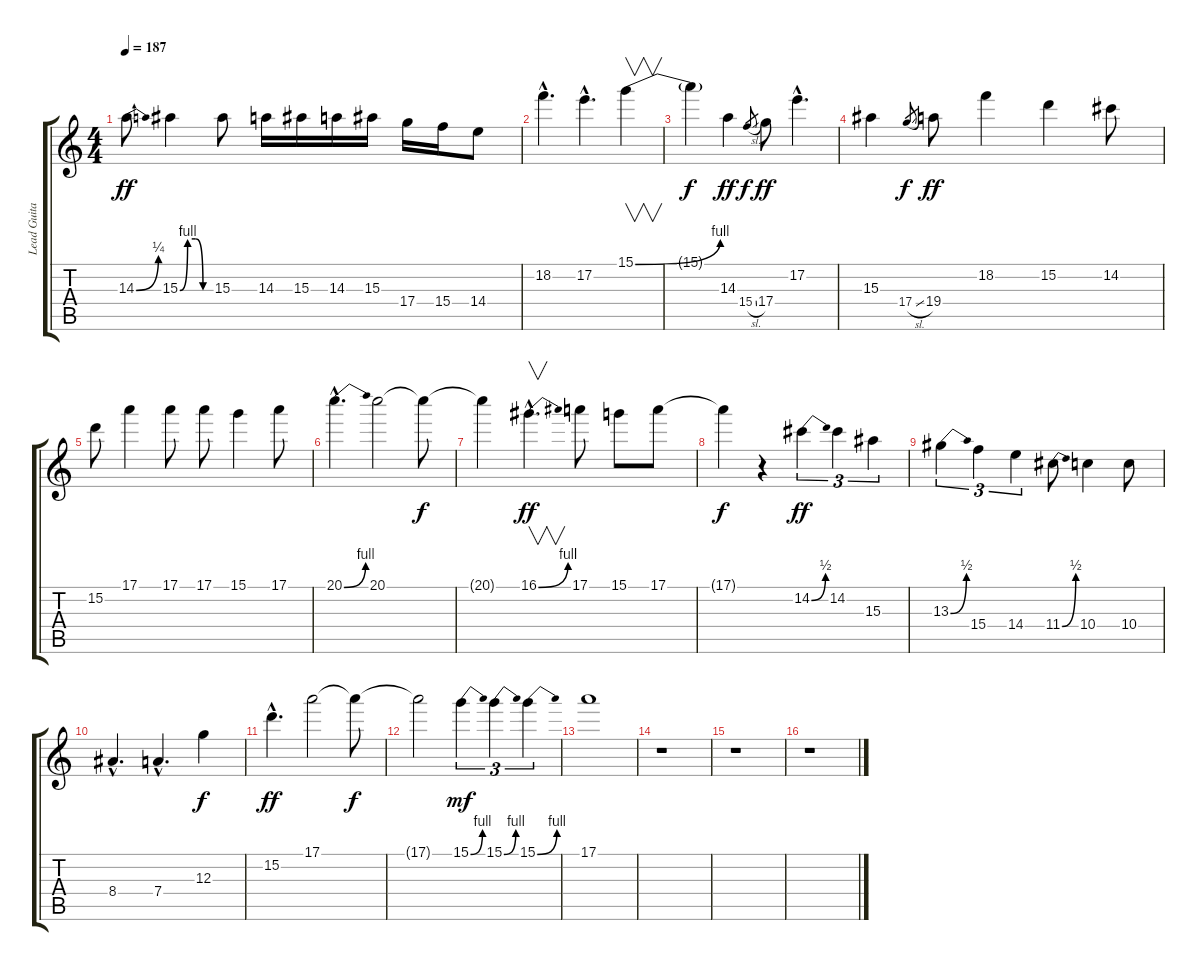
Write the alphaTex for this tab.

\track ("Lead Guitar" "Lead Guita") {instrument distortionguitar}
\staff {score tabs}
\tuning (E4 B3 G3 D3 A2 E2) {hide}
\ts (4 4)
\tempo 187
\clef g2
\ks c
14.3{be (bend 0 0 60 1)}.8{dy ff} 15.3{be (custom 0 0 15 4 30 4 45 0 60 0)}.4 15.3.8 14.3.16 15.3.16 14.3.16 15.3.16 17.4.16 15.4.16 14.4.8 |
18.2{hac}.4{d} 17.2{hac}.4{d} 15.1{be (bend 0 0 60 4)}.4{v} |
15.1{t}.4{dy f} 14.3.4{dy ff} 15.4{sl}.8{gr dy f} 17.4.8{dy ff} 17.2{hac}.4{d} |
15.3.4 17.4{sl}.8{gr dy f} 19.4.8{dy ff} 18.2.4 15.2.4 14.2.8 |
15.2.8 17.1.4 17.1.8 17.1.8 15.1.4 17.1.8 |
20.1{be (bend 0 0 60 4) hac}.4{d} 20.1.2 20.1{t}.8{dy f} |
20.1{t}.4 16.1{be (bend 0 0 60 4) hac}.4{v d dy ff} 17.1.8 15.1.8 17.1.8 |
17.1{t}.4{dy f} r.4 14.2{be (bend 0 0 60 2)}.4{tu (3 2) dy ff} 14.2.4{tu (3 2)} 15.3.4{tu (3 2)} |
13.3{be (bend 0 0 60 2)}.4{tu (3 2)} 15.4.4{tu (3 2)} 14.4.4{tu (3 2)} 11.4{be (bend 0 0 60 2)}.8 10.4.4 10.4.8 |
8.4{hac}.4{d} 7.4{hac}.4{d} 12.3.4{dy f} |
15.2{hac}.4{d dy ff instrument distortionguitar} 17.1.2 17.1{t}.8{dy f} |
17.1{t}.2 15.1{be (bend 0 0 60 4)}.4{tu (3 2) dy mf} 15.1{be (bend 0 0 60 4)}.4{tu (3 2)} 15.1{be (bend 0 0 60 4)}.4{tu (3 2)} |
17.1.1 |
r.1 |
r.1 |
r.1
